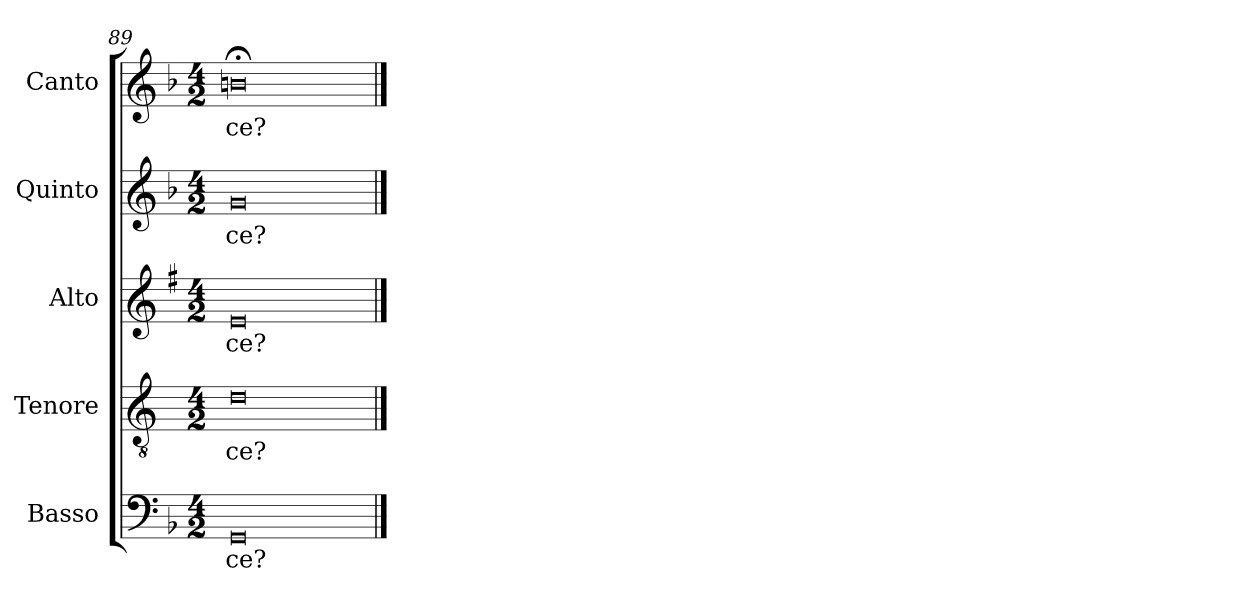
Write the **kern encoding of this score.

**kern	**text	**kern	**text	**kern	**text	**kern	**text	**kern	**text
*part5	*part5	*part4	*part4	*part3	*part3	*part2	*part2	*part1	*part1
*staff5	*staff5	*staff4	*staff4	*staff3	*staff3	*staff2	*staff2	*staff1	*staff1
*I"Basso	*	*I"Tenore	*	*I"Alto	*	*I"Quinto	*	*I"Canto	*
*I'B	*	*I'T	*	*I'A	*	*	*	*I'C	*
*clefF4	*	*clefGv2	*	*clefG2	*	*clefG2	*	*clefG2	*
*	*	*ITrd4c7	*	*ITrd1c2	*	*	*	*	*
*k[b-]	*	*k[b-]	*	*k[b-]	*	*k[b-]	*	*k[b-]	*
*F:	*	*F:	*	*F:	*	*F:	*	*F:	*
*M4/2	*	*M4/2	*	*M4/2	*	*M4/2	*	*M4/2	*
=89	=89	=89	=89	=89	=89	=89	=89	=89	=89
!	!LO:LY:b	!	!LO:LY:b	!	!LO:LY:b	!	!LO:LY:b	!	!LO:LY:b
0GG	-ce?	0G	-ce?	0d	-ce?	0g	-ce?	0bn;<	-ce?
==	==	==	==	==	==	==	==	==	==
*-	*-	*-	*-	*-	*-	*-	*-	*-	*-
